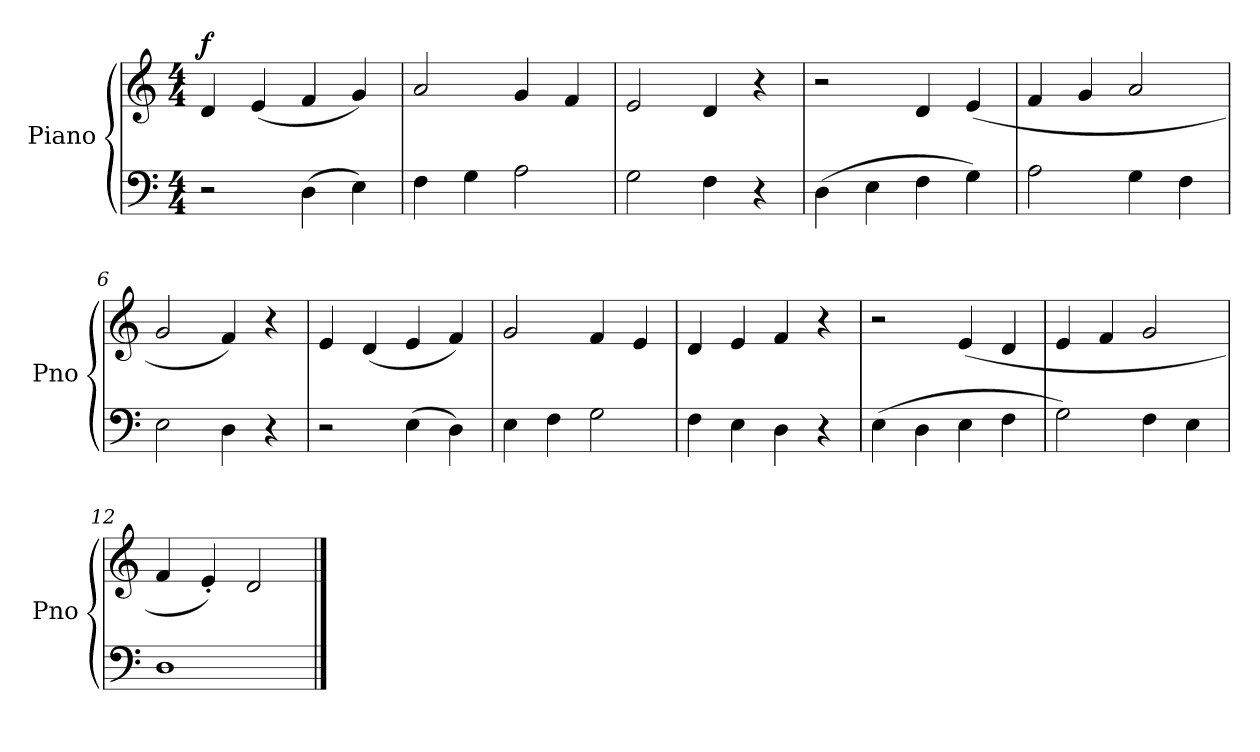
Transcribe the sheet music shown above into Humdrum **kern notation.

**kern	**kern	**dynam
*part2	*part1	*part1
*staff2	*staff1	*staff1
*I"Piano	*I"Piano	*
*I'Pno	*I'Pno	*
*clefF4	*clefG2	*
*k[]	*k[]	*
*M4/4	*M4/4	*
*MM96	*MM96	*
=1	=1	=1
!	!	!LO:DY:a
2r	4d/	f
.	(4e/	.
(4D\	4f/	.
4E\)	4g/)	.
=2	=2	=2
4F\	2a/	.
4G\	.	.
2A\	4g/	.
.	4f/	.
=3	=3	=3
2G\	2e/	.
4F\	4d/	.
4r	4r	.
=4	=4	=4
(4D\	2r	.
4E\	.	.
4F\	4d/	.
4G\)	(4e/	.
=5	=5	=5
2A\	4f/	.
.	4g/	.
4G\	2a/	.
4F\	.	.
=6	=6	=6
2E\	2g/	.
4D\	4f/)	.
4r	4r	.
!!LO:LB:g=z
=7	=7	=7
2r	4e/	.
.	(4d/	.
(4E\	4e/	.
4D\)	4f/)	.
=8	=8	=8
4E\	2g/	.
4F\	.	.
2G\	4f/	.
.	4e/	.
=9	=9	=9
4F\	4d/	.
4E\	4e/	.
4D\	4f/	.
4r	4r	.
=10	=10	=10
(4E\	2r	.
4D\	.	.
4E\	(4e/	.
4F\	4d/	.
=11	=11	=11
2G\)	4e/	.
.	4f/	.
4F\	2g/	.
4E\	.	.
=12	=12	=12
1D	4f/	.
.	4e'/)	.
.	2d/	.
==	==	==
*-	*-	*-
